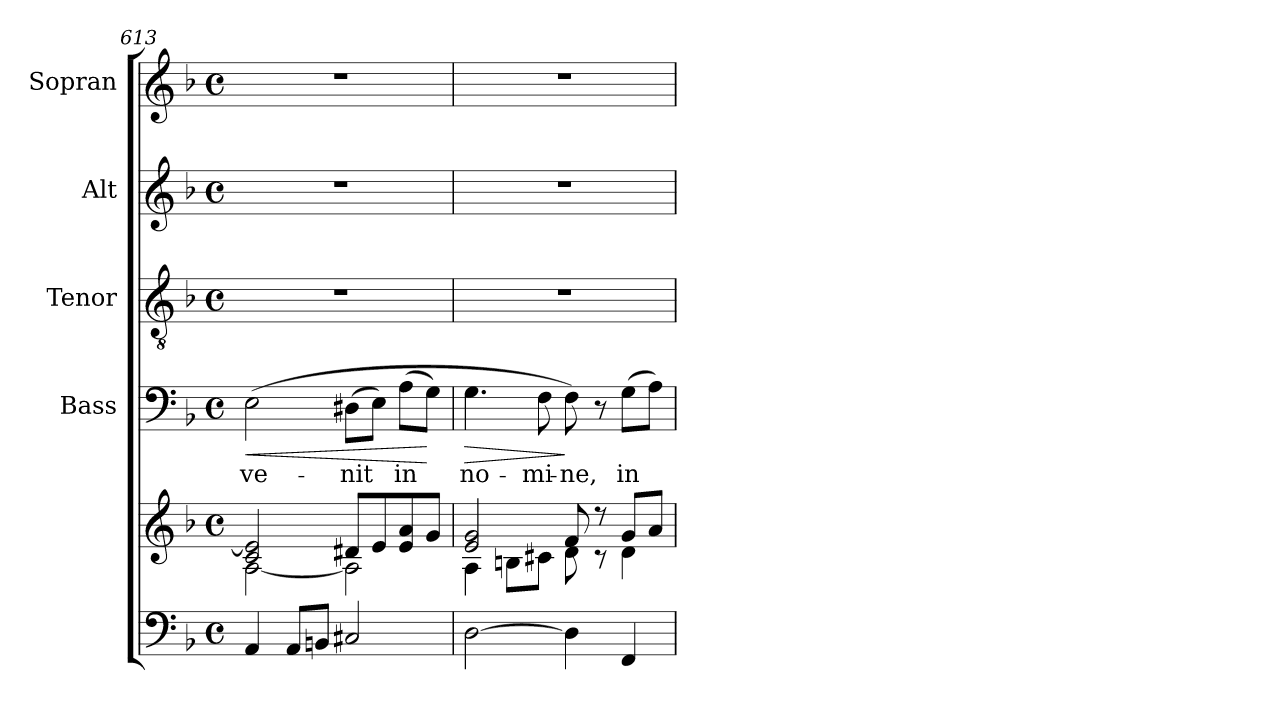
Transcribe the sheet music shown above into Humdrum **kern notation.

**kern	**kern	**kern	**text	**dynam	**kern	**kern	**kern
*part5	*part5	*part4	*part4	*part4	*part3	*part2	*part1
*staff6	*staff5	*staff4	*staff4	*staff4	*staff3	*staff2	*staff1
*	*	*I"Bass	*	*	*I"Tenor	*I"Alt	*I"Sopran
*	*	*I'B.	*	*	*I'T.	*I'A.	*I'S.
*clefF4	*clefG2	*clefF4	*	*	*clefGv2	*clefG2	*clefG2
*k[b-]	*k[b-]	*k[b-]	*	*	*k[b-]	*k[b-]	*k[b-]
*F:	*F:	*F:	*	*	*F:	*F:	*F:
*M4/4	*M4/4	*M4/4	*	*	*M4/4	*M4/4	*M4/4
*met(c)	*met(c)	*met(c)	*	*	*met(c)	*met(c)	*met(c)
=613	=613	=613	=613	=613	=613	=613	=613
*	*^	*	*	*	*	*	*
!	!	!	!	!LO:LY:b	!LO:HP:b	!	!	!
4AA/	2c/ 2e/]	[<2A\	(>2E\	ve-	<	1r	1r	1r
8AA/L	.	.	.	.	.	.	.	.
8BBn/J	.	.	.	.	.	.	.	.
!	!	!	!	!LO:LY:b	!	!	!	!
2C#X/	8d#X/L	2A\]	(>8D#X\L	-nit	.	.	.	.
.	8e/	.	8E\J)	.	.	.	.	.
!	!	!	!	!LO:LY:b	!	!	!	!
.	8e/ 8a/	.	(>8A\L	in	.	.	.	.
.	8g/J	.	8G\J)	.	[	.	.	.
=614	=614	=614	=614	=614	=614	=614	=614	=614
!	!	!	!	!LO:LY:b	!LO:HP:b	!	!	!
[2D\	2e/ 2g/	4A\	4.G\	no-	>	1r	1r	1r
.	.	8Bn\L	.	.	.	.	.	.
!	!	!	!	!LO:LY:b	!	!	!	!
.	.	8c#X\J	8F\	-mi-	.	.	.	.
!	!	!	!	!LO:LY:b	!	!	!	!
4D\]	8f/	8d\	8F\)	-ne,	]	.	.	.
.	8r	8r	8r	.	.	.	.	.
!	!	!	!	!LO:LY:b	!	!	!	!
4FF/	8g/L	4d\	(>8G\L	in	.	.	.	.
.	8a/J	.	8A\J)	.	.	.	.	.
*	*v	*v	*	*	*	*	*	*
=	=	=	=	=	=	=	=
*-	*-	*-	*-	*-	*-	*-	*-
